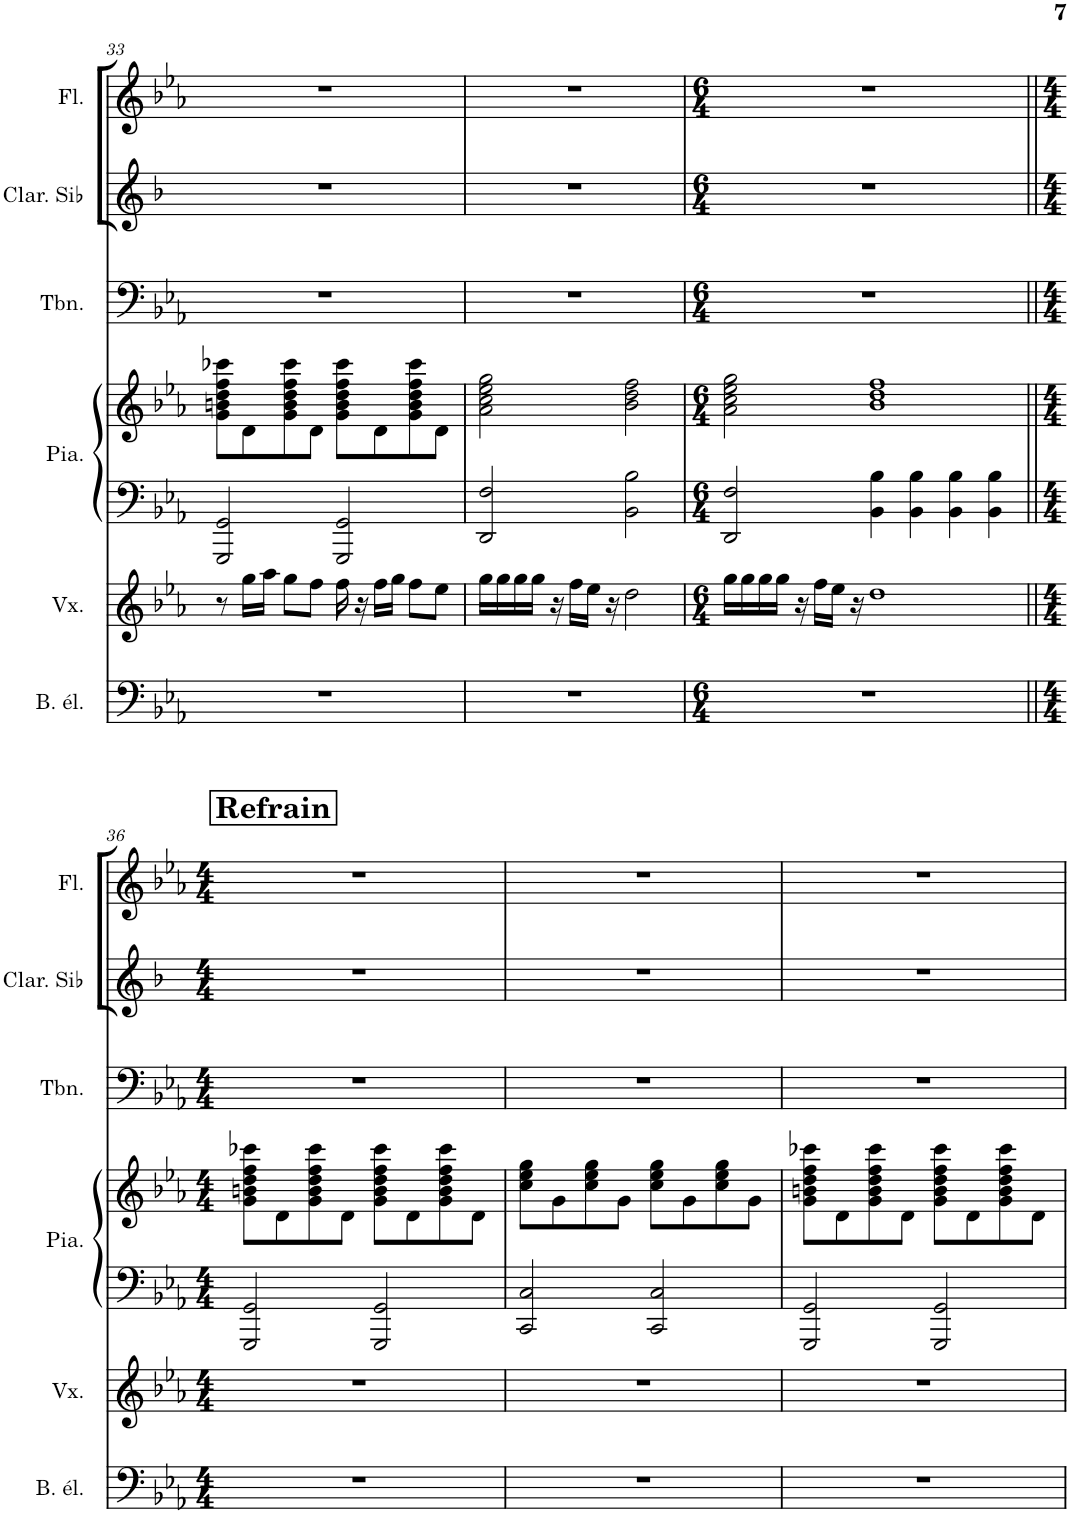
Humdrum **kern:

**kern	**kern	**kern	**kern	**kern	**kern	**kern
*part6	*part5	*part4	*part4	*part3	*part2	*part1
*staff7	*staff6	*staff5	*staff4	*staff3	*staff2	*staff1
*I"Basse électrique	*I"Voix	*I"Piano	*	*I"Trombone	*I"Clarinette en Sib	*I"Flûte
*I'B. él.	*I'Vx.	*I'Pia.	*	*I'Tbn.	*I'Clar. Sib	*I'Fl.
!!LO:PB:g=z
*clefF4	*clefG2	*clefF4	*clefG2	*clefF4	*clefG2	*clefG2
*Trd7c12	*	*	*	*	*Trd1c2	*
*k[b-e-a-]	*k[b-e-a-]	*k[b-e-a-]	*k[b-e-a-]	*k[b-e-a-]	*k[b-]	*k[b-e-a-]
*M4/4	*M4/4	*M4/4	*M4/4	*M4/4	*M4/4	*M4/4
=33	=33	=33	=33	=33	=33	=33
1r	8r	2GGG/ 2GG/	8g\ 8bn\ 8dd\ 8ff\ 8ccc-X\L	1r	1r	1r
.	16gg\LL	.	8d\	.	.	.
.	16aa-\JJ	.	.	.	.	.
.	8gg\L	.	8g\ 8b\ 8dd\ 8ff\ 8ccc-\	.	.	.
.	8ff\J	.	8d\J	.	.	.
.	16ff\	2GGG/ 2GG/	8g\ 8b\ 8dd\ 8ff\ 8ccc-\L	.	.	.
.	16r	.	.	.	.	.
.	16ff\LL	.	8d\	.	.	.
.	16gg\JJ	.	.	.	.	.
.	8ff\L	.	8g\ 8b\ 8dd\ 8ff\ 8ccc-\	.	.	.
.	8ee-\J	.	8d\J	.	.	.
=34	=34	=34	=34	=34	=34	=34
1r	16gg\LL	2DD/ 2F/	2a-\ 2cc\ 2ee-\ 2gg\	1r	1r	1r
.	16gg\	.	.	.	.	.
.	16gg\	.	.	.	.	.
.	16gg\JJ	.	.	.	.	.
.	16r	.	.	.	.	.
.	16ff\LL	.	.	.	.	.
.	16ee-\JJ	.	.	.	.	.
.	16r	.	.	.	.	.
.	2dd\	2BB-\ 2B-\	2b-\ 2dd\ 2ff\	.	.	.
=35	=35	=35	=35	=35	=35	=35
*M6/4	*M6/4	*M6/4	*M6/4	*M6/4	*M6/4	*M6/4
1.r	16gg\LL	2DD/ 2F/	2a-\ 2cc\ 2ee-\ 2gg\	1.r	1.r	1.r
.	16gg\	.	.	.	.	.
.	16gg\	.	.	.	.	.
.	16gg\JJ	.	.	.	.	.
.	16r	.	.	.	.	.
.	16ff\LL	.	.	.	.	.
.	16ee-\JJ	.	.	.	.	.
.	16r	.	.	.	.	.
.	1dd	4BB-\ 4B-\	1b- 1dd 1ff	.	.	.
.	.	4BB-\ 4B-\	.	.	.	.
.	.	4BB-\ 4B-\	.	.	.	.
.	.	4BB-\ 4B-\	.	.	.	.
!!LO:LB:g=z
!!LO:REH:place=s1:a:B:cj:fs=14:t=Refrain
=36||	=36||	=36||	=36||	=36||	=36||	=36||
*M4/4	*M4/4	*M4/4	*M4/4	*M4/4	*M4/4	*M4/4
1r	1r	2GGG/ 2GG/	8g\ 8bn\ 8dd\ 8ff\ 8ccc-X\L	1r	1r	1r
.	.	.	8d\	.	.	.
.	.	.	8g\ 8b\ 8dd\ 8ff\ 8ccc-\	.	.	.
.	.	.	8d\J	.	.	.
.	.	2GGG/ 2GG/	8g\ 8b\ 8dd\ 8ff\ 8ccc-\L	.	.	.
.	.	.	8d\	.	.	.
.	.	.	8g\ 8b\ 8dd\ 8ff\ 8ccc-\	.	.	.
.	.	.	8d\J	.	.	.
=37	=37	=37	=37	=37	=37	=37
1r	1r	2CC/ 2C/	8cc\ 8ee-\ 8gg\L	1r	1r	1r
.	.	.	8g\	.	.	.
.	.	.	8cc\ 8ee-\ 8gg\	.	.	.
.	.	.	8g\J	.	.	.
.	.	2CC/ 2C/	8cc\ 8ee-\ 8gg\L	.	.	.
.	.	.	8g\	.	.	.
.	.	.	8cc\ 8ee-\ 8gg\	.	.	.
.	.	.	8g\J	.	.	.
=38	=38	=38	=38	=38	=38	=38
1r	1r	2GGG/ 2GG/	8g\ 8bn\ 8dd\ 8ff\ 8ccc-X\L	1r	1r	1r
.	.	.	8d\	.	.	.
.	.	.	8g\ 8b\ 8dd\ 8ff\ 8ccc-\	.	.	.
.	.	.	8d\J	.	.	.
.	.	2GGG/ 2GG/	8g\ 8b\ 8dd\ 8ff\ 8ccc-\L	.	.	.
.	.	.	8d\	.	.	.
.	.	.	8g\ 8b\ 8dd\ 8ff\ 8ccc-\	.	.	.
.	.	.	8d\J	.	.	.
=	=	=	=	=	=	=
*-	*-	*-	*-	*-	*-	*-
